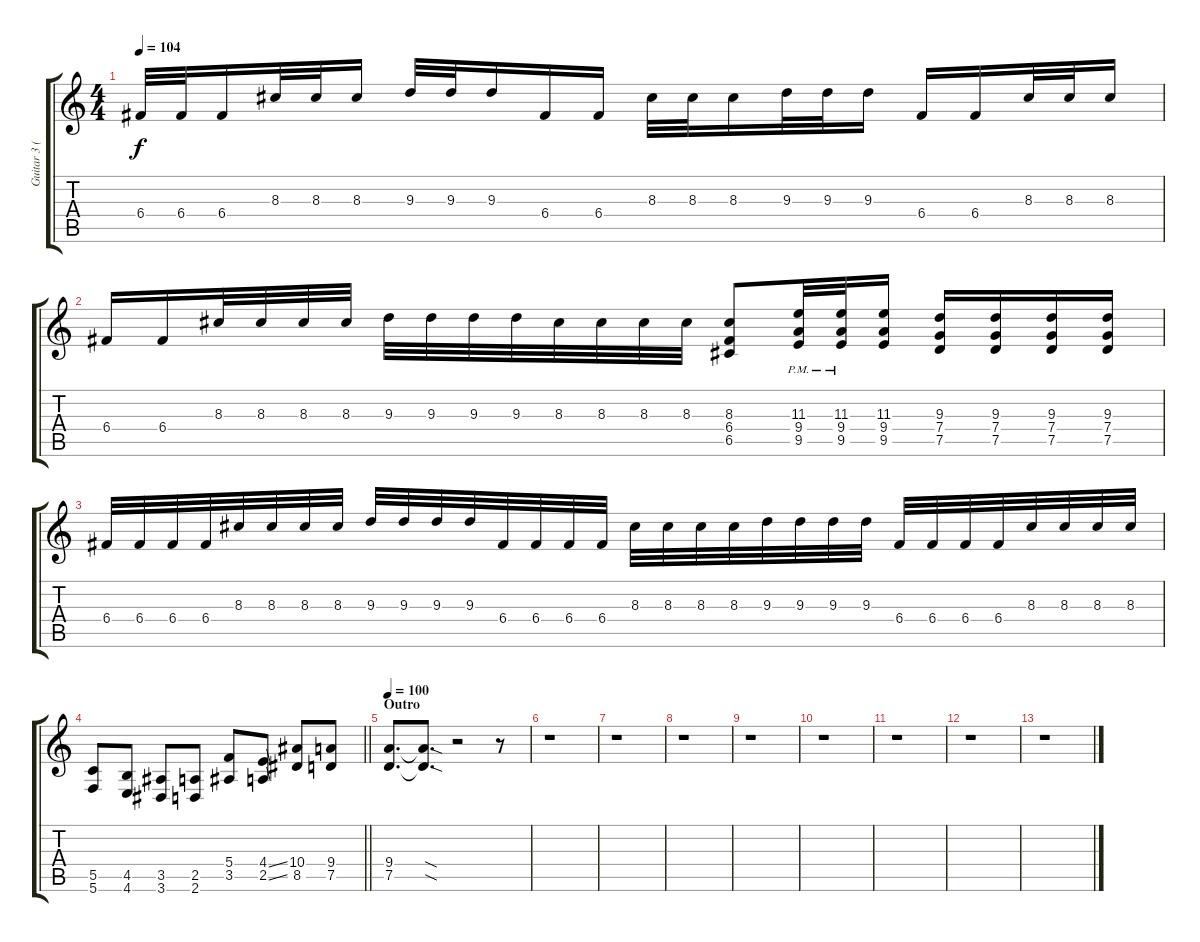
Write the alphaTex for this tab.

\track ("Guitar 3 (Distortion)" "Guitar 3 (") {instrument distortionguitar}
\staff {score tabs}
\tuning (D4 A3 F3 C3 G2 C2) {hide}
\ts (4 4)
\tempo 104
\clef g2
\ks c
6.4.32{dy f} 6.4.32 6.4.16 8.3.32 8.3.32 8.3.16 9.3.32 9.3.32 9.3.16 6.4.16 6.4.16 8.3.32 8.3.32 8.3.16 9.3.32 9.3.32 9.3.16 6.4.16 6.4.16 8.3.32 8.3.32 8.3.16 |
6.4.16 6.4.16 8.3.32 8.3.32 8.3.32 8.3.32 9.3.32 9.3.32 9.3.32 9.3.32 8.3.32 8.3.32 8.3.32 8.3.32 (8.3 6.4 6.5).8 (11.3{pm} 9.4{pm} 9.5{pm}).32 (11.3{pm} 9.4{pm} 9.5{pm}).32 (11.3 9.4 9.5).16 (9.3 7.4 7.5).16 (9.3 7.4 7.5).16 (9.3 7.4 7.5).16 (9.3 7.4 7.5).16 |
6.4.32 6.4.32 6.4.32 6.4.32 8.3.32 8.3.32 8.3.32 8.3.32 9.3.32 9.3.32 9.3.32 9.3.32 6.4.32 6.4.32 6.4.32 6.4.32 8.3.32 8.3.32 8.3.32 8.3.32 9.3.32 9.3.32 9.3.32 9.3.32 6.4.32 6.4.32 6.4.32 6.4.32 8.3.32 8.3.32 8.3.32 8.3.32 |
\barLineRight lightlight
(5.5 5.6).8 (4.5 4.6).8 (3.5 3.6).8 (2.5 2.6).8 (5.4 3.5).8 (4.4{ss} 2.5{ss}).8 (10.4 8.5).8 (9.4 7.5).8 |
\section ("" "Outro")
\tempo 100
(9.4 7.5).8{d} (9.4{sod t} 7.5{sod t}).8{d} r.2 r.8 |
r.1 |
r.1 |
r.1 |
r.1 |
r.1 |
r.1 |
r.1 |
r.1
